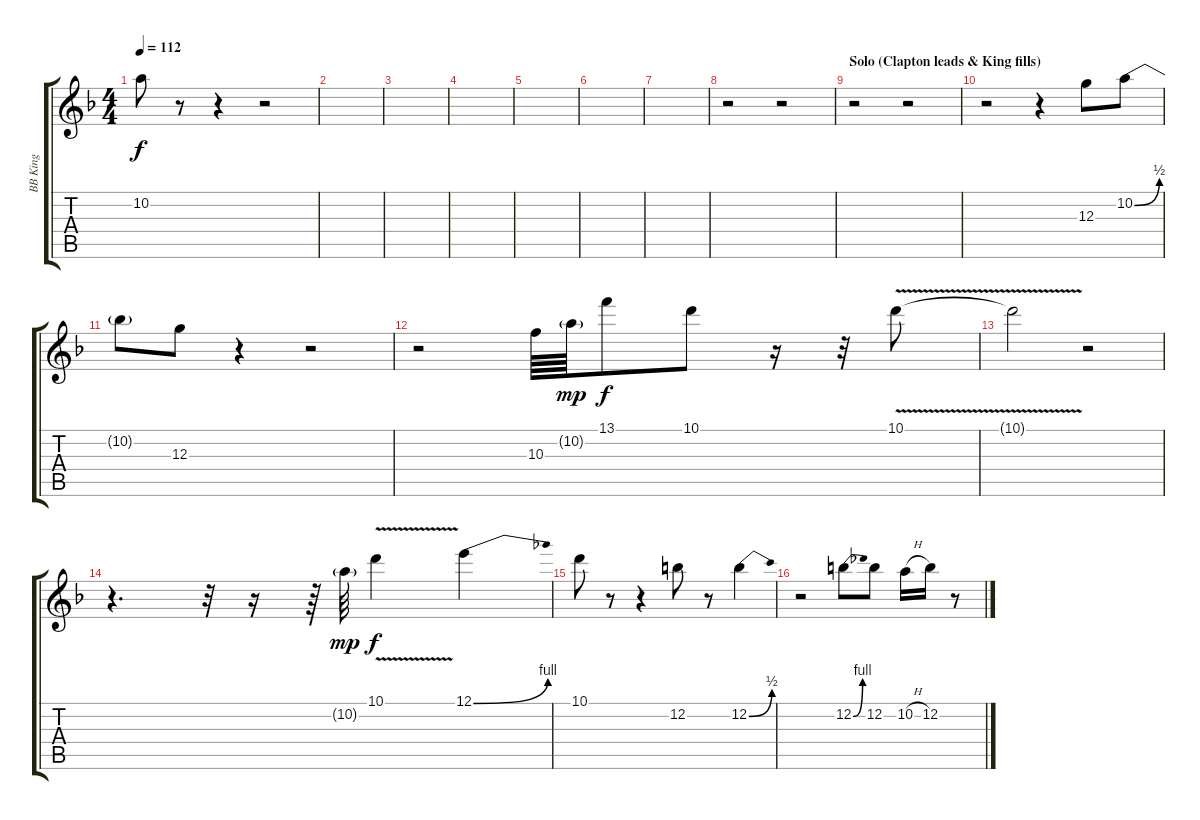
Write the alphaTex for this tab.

\track ("BB King" "BB King") {instrument overdrivenguitar}
\staff {score tabs}
\tuning (E4 B3 G3 D3 A2 E2) {hide}
\ts (4 4)
\tempo 112
\clef g2
\ks f
10.2.8{dy f} r.8 r.4 r.2 |
|
|
|
|
|
|
r.2 r.2 |
\section ("" "Solo (Clapton leads & King fills)")
r.2 r.2 |
r.2 r.4 12.3.8 10.2{be (bend 0 0 60 2)}.8 |
10.2{t}.8 12.3.8 r.4 r.2 |
r.2 10.3.64 10.2{g}.64{dy mp} 13.1.8{dy f} 10.1.8 r.16 r.32 10.1{v}.8 |
10.1{t}.2 r.2 |
r.4{d} r.32 r.16 r.64 10.2{g}.64{dy mp} 10.1{v}.4{dy f} 12.1{be (bend 0 0 60 4)}.4 |
10.1.8 r.8 r.4 12.2.8 r.8 12.2{be (bend 0 0 60 2)}.4 |
r.2 12.2{be (bend 0 0 60 4)}.8 12.2.8 10.2{h}.16 12.2.16 r.8
